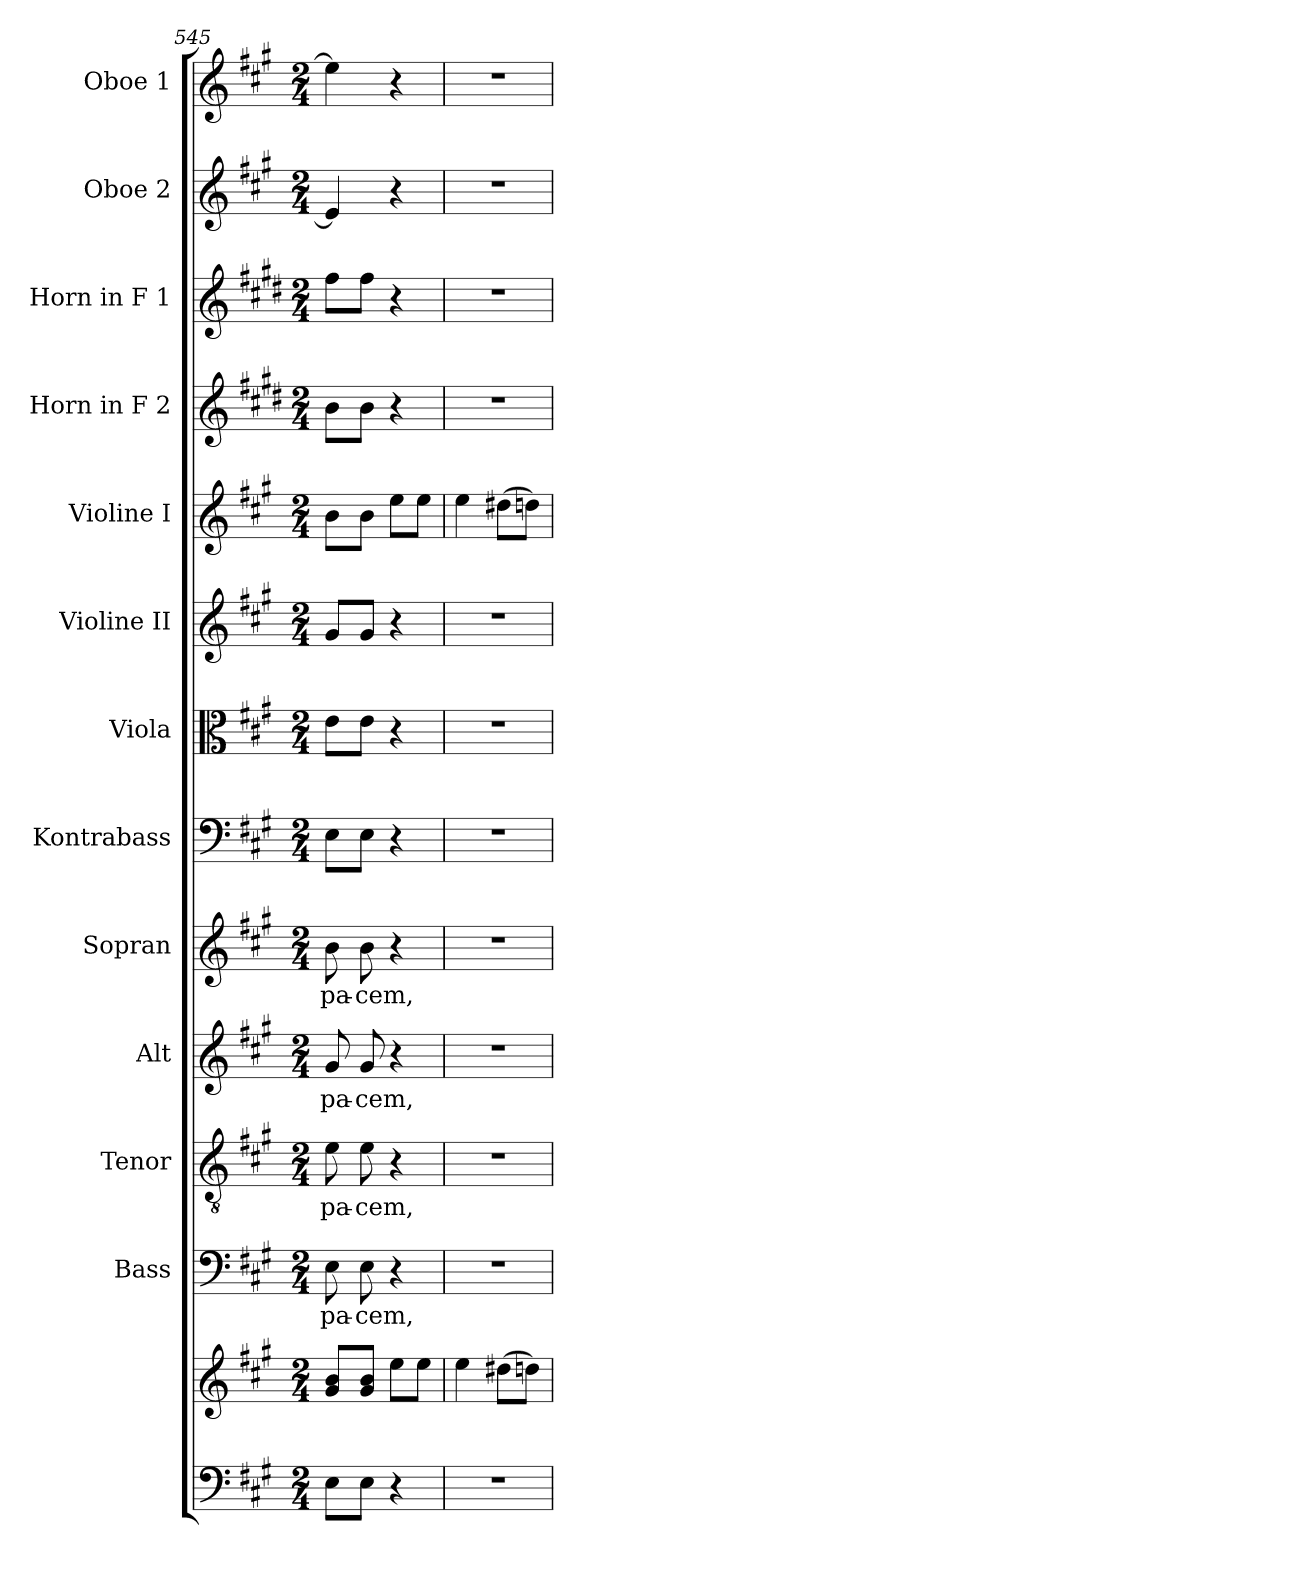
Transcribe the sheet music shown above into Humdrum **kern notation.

**kern	**kern	**kern	**text	**kern	**text	**kern	**text	**kern	**text	**kern	**kern	**kern	**kern	**kern	**kern	**kern	**kern
*part13	*part13	*part12	*part12	*part11	*part11	*part10	*part10	*part9	*part9	*part8	*part7	*part6	*part5	*part4	*part3	*part2	*part1
*staff14	*staff13	*staff12	*staff12	*staff11	*staff11	*staff10	*staff10	*staff9	*staff9	*staff8	*staff7	*staff6	*staff5	*staff4	*staff3	*staff2	*staff1
*	*	*I"Bass	*	*I"Tenor	*	*I"Alt	*	*I"Sopran	*	*I"Kontrabass	*I"Viola	*I"Violine II	*I"Violine I	*I"Horn in F 2	*I"Horn in F 1	*I"Oboe 2	*I"Oboe 1
*	*	*I'B.	*	*I'T.	*	*I'A.	*	*I'S.	*	*I'Kb.	*I'Vla.	*I'Vl. II	*I'Vl. I	*	*	*I'Ob.. 2	*I'Ob. 1
*clefF4	*clefG2	*clefF4	*	*clefGv2	*	*clefG2	*	*clefG2	*	*clefF4	*clefC3	*clefG2	*clefG2	*clefG2	*clefG2	*clefG2	*clefG2
*	*	*	*	*	*	*	*	*	*	*ITrd7c12	*	*	*	*ITrd4c7	*ITrd4c7	*	*
*k[f#c#g#]	*k[f#c#g#]	*k[f#c#g#]	*	*k[f#c#g#]	*	*k[f#c#g#]	*	*k[f#c#g#]	*	*k[f#c#g#]	*k[f#c#g#]	*k[f#c#g#]	*k[f#c#g#]	*k[f#c#g#]	*k[f#c#g#]	*k[f#c#g#]	*k[f#c#g#]
*A:	*A:	*A:	*	*A:	*	*A:	*	*A:	*	*A:	*A:	*A:	*A:	*A:	*A:	*A:	*A:
*M2/4	*M2/4	*M2/4	*	*M2/4	*	*M2/4	*	*M2/4	*	*M2/4	*M2/4	*M2/4	*M2/4	*M2/4	*M2/4	*M2/4	*M2/4
=545	=545	=545	=545	=545	=545	=545	=545	=545	=545	=545	=545	=545	=545	=545	=545	=545	=545
!	!	!	!LO:LY:b	!	!LO:LY:b	!	!LO:LY:b	!	!LO:LY:b	!	!	!	!	!	!	!	!
8E\L	8g#/ 8b/L	8E\	pa-	8e\	pa-	8g#/	pa-	8b\	pa-	8EE\L	8e\L	8g#/L	8b\L	8e\L	8b\L	4e/]	4ee\]
!	!	!	!LO:LY:b	!	!LO:LY:b	!	!LO:LY:b	!	!LO:LY:b	!	!	!	!	!	!	!	!
8E\J	8g#/ 8b/J	8E\	-cem,	8e\	-cem,	8g#/	-cem,	8b\	-cem,	8EE\J	8e\J	8g#/J	8b\J	8e\J	8b\J	.	.
4r	8ee\L	4r	.	4r	.	4r	.	4r	.	4r	4r	4r	8ee\L	4r	4r	4r	4r
.	8ee\J	.	.	.	.	.	.	.	.	.	.	.	8ee\J	.	.	.	.
=546	=546	=546	=546	=546	=546	=546	=546	=546	=546	=546	=546	=546	=546	=546	=546	=546	=546
2r	4ee\	2r	.	2r	.	2r	.	2r	.	2r	2r	2r	4ee\	2r	2r	2r	2r
.	(>8dd#X\L	.	.	.	.	.	.	.	.	.	.	.	(>8dd#X\L	.	.	.	.
.	8ddn\J)	.	.	.	.	.	.	.	.	.	.	.	8ddn\J)	.	.	.	.
=	=	=	=	=	=	=	=	=	=	=	=	=	=	=	=	=	=
*-	*-	*-	*-	*-	*-	*-	*-	*-	*-	*-	*-	*-	*-	*-	*-	*-	*-
